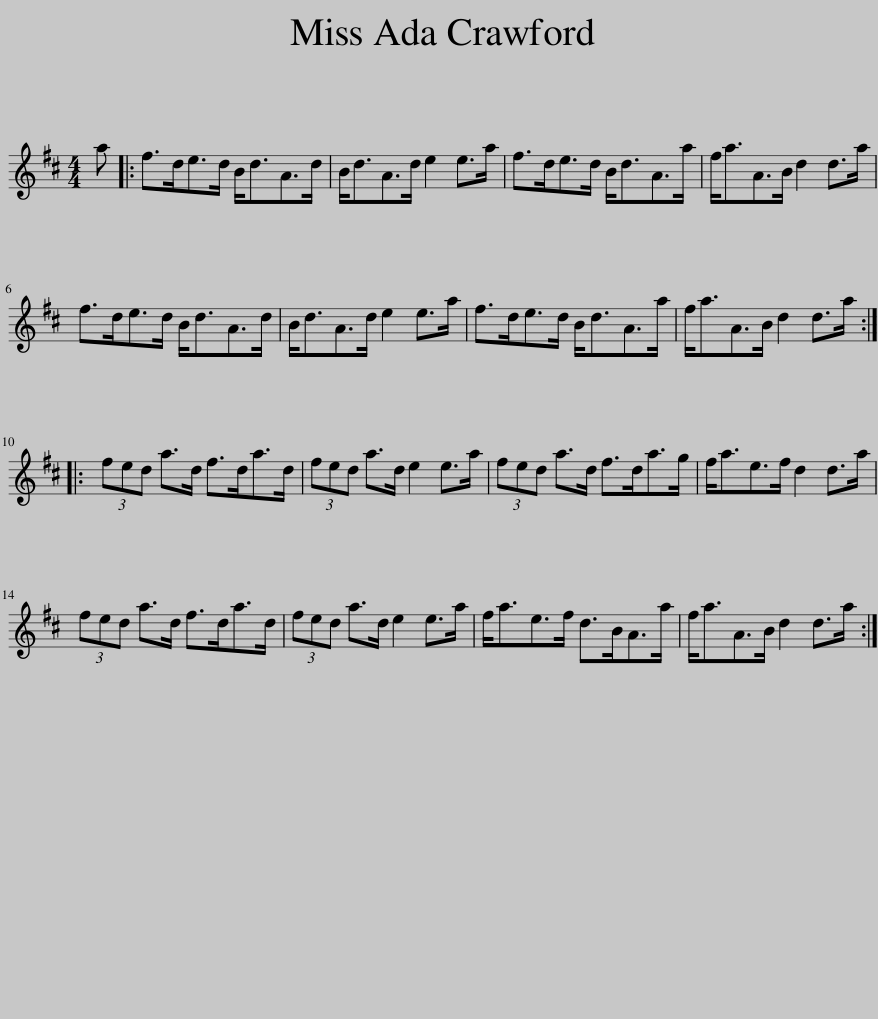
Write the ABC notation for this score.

X:1
L:1/8
M:4/4
I:linebreak $
K:D
V:1 treble
V:1
 a |: f>de>d B<dA>d | B<dA>d e2 e>a | f>de>d B<dA>a | f<aA>B d2 d>a |$ %5
 f>de>d B<dA>d | B<dA>d e2 e>a | f>de>d B<dA>a | f<aA>B d2 d>a ::$ (3fed a>d f>da>d | %10
 (3fed a>d e2 e>a | (3fed a>d f>da>g | f<ae>f d2 d>a |$ (3fed a>d f>da>d | (3fed a>d e2 e>a | %15
 f<ae>f d>BA>a | f<aA>B d2 d>a :| %17
